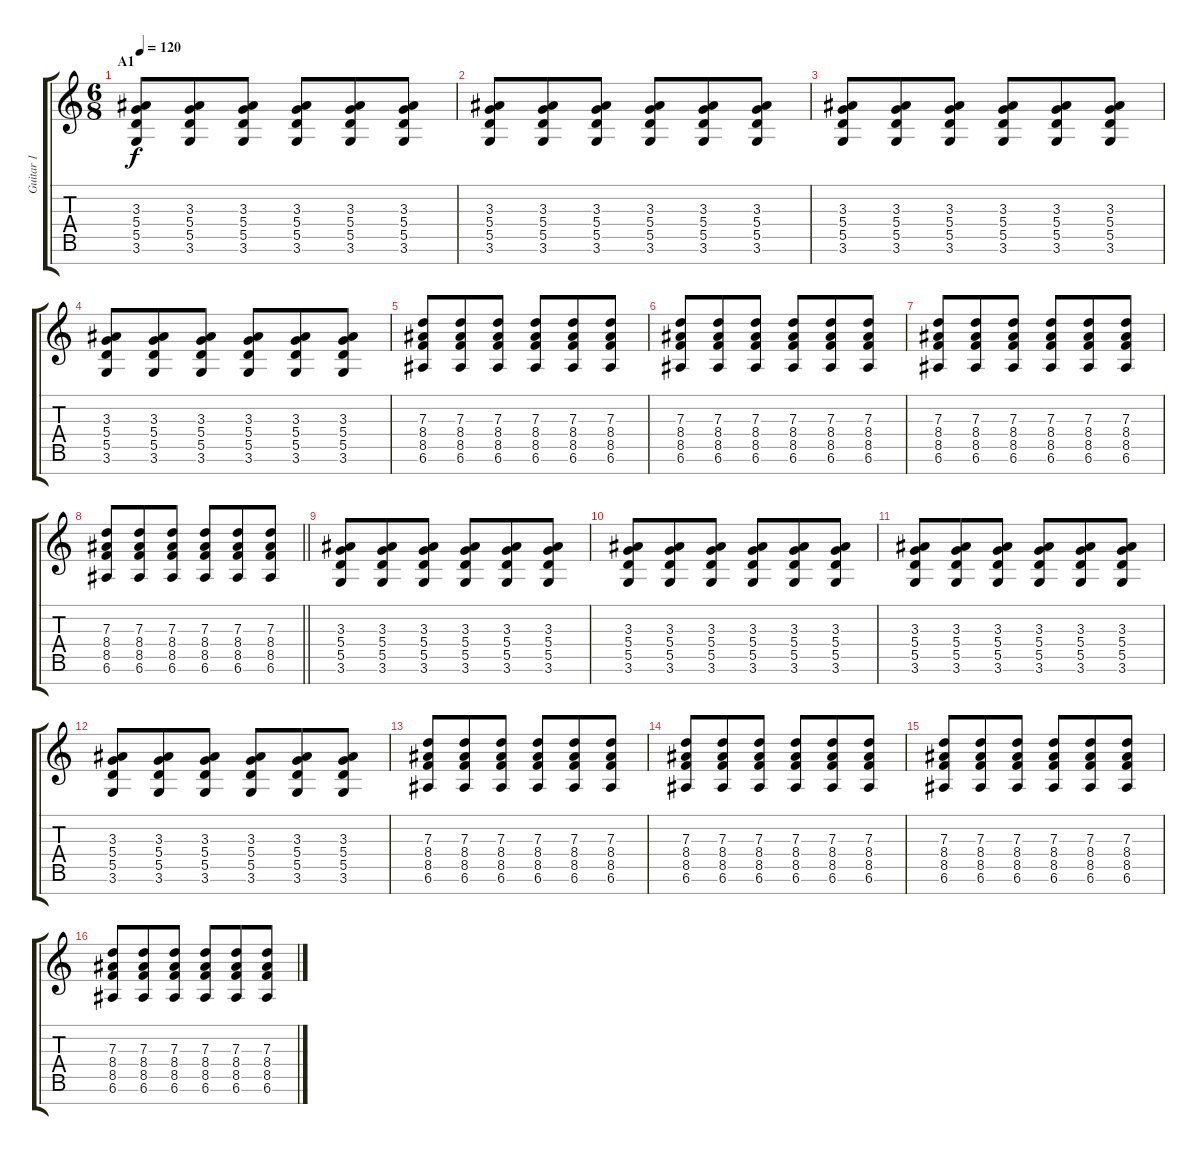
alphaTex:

\track ("Guitar 1" "Guitar 1") {instrument electricguitarjazz}
\staff {score tabs}
\tuning (E4 B3 G3 D3 A2 E2 B1) {hide}
\ts (6 8)
\section ("" "A1")
\tempo 120
\clef g2
\ks c
(3.3 5.4 5.5 3.6).8{dy f volume 10 instrument distortionguitar} (3.3 5.4 5.5 3.6).8 (3.3 5.4 5.5 3.6).8 (3.3 5.4 5.5 3.6).8 (3.3 5.4 5.5 3.6).8 (3.3 5.4 5.5 3.6).8 |
(3.3 5.4 5.5 3.6).8 (3.3 5.4 5.5 3.6).8 (3.3 5.4 5.5 3.6).8 (3.3 5.4 5.5 3.6).8 (3.3 5.4 5.5 3.6).8 (3.3 5.4 5.5 3.6).8 |
(3.3 5.4 5.5 3.6).8 (3.3 5.4 5.5 3.6).8 (3.3 5.4 5.5 3.6).8 (3.3 5.4 5.5 3.6).8 (3.3 5.4 5.5 3.6).8 (3.3 5.4 5.5 3.6).8 |
(3.3 5.4 5.5 3.6).8 (3.3 5.4 5.5 3.6).8 (3.3 5.4 5.5 3.6).8 (3.3 5.4 5.5 3.6).8 (3.3 5.4 5.5 3.6).8 (3.3 5.4 5.5 3.6).8 |
(7.3 8.4 8.5 6.6).8 (7.3 8.4 8.5 6.6).8 (7.3 8.4 8.5 6.6).8 (7.3 8.4 8.5 6.6).8 (7.3 8.4 8.5 6.6).8 (7.3 8.4 8.5 6.6).8 |
(7.3 8.4 8.5 6.6).8 (7.3 8.4 8.5 6.6).8 (7.3 8.4 8.5 6.6).8 (7.3 8.4 8.5 6.6).8 (7.3 8.4 8.5 6.6).8 (7.3 8.4 8.5 6.6).8 |
(7.3 8.4 8.5 6.6).8 (7.3 8.4 8.5 6.6).8 (7.3 8.4 8.5 6.6).8 (7.3 8.4 8.5 6.6).8 (7.3 8.4 8.5 6.6).8 (7.3 8.4 8.5 6.6).8 |
\barLineRight lightlight
(7.3 8.4 8.5 6.6).8 (7.3 8.4 8.5 6.6).8 (7.3 8.4 8.5 6.6).8 (7.3 8.4 8.5 6.6).8 (7.3 8.4 8.5 6.6).8 (7.3 8.4 8.5 6.6).8 |
(3.3 5.4 5.5 3.6).8 (3.3 5.4 5.5 3.6).8 (3.3 5.4 5.5 3.6).8 (3.3 5.4 5.5 3.6).8 (3.3 5.4 5.5 3.6).8 (3.3 5.4 5.5 3.6).8 |
(3.3 5.4 5.5 3.6).8 (3.3 5.4 5.5 3.6).8 (3.3 5.4 5.5 3.6).8 (3.3 5.4 5.5 3.6).8 (3.3 5.4 5.5 3.6).8 (3.3 5.4 5.5 3.6).8 |
(3.3 5.4 5.5 3.6).8 (3.3 5.4 5.5 3.6).8 (3.3 5.4 5.5 3.6).8 (3.3 5.4 5.5 3.6).8 (3.3 5.4 5.5 3.6).8 (3.3 5.4 5.5 3.6).8 |
(3.3 5.4 5.5 3.6).8 (3.3 5.4 5.5 3.6).8 (3.3 5.4 5.5 3.6).8 (3.3 5.4 5.5 3.6).8 (3.3 5.4 5.5 3.6).8 (3.3 5.4 5.5 3.6).8 |
(7.3 8.4 8.5 6.6).8 (7.3 8.4 8.5 6.6).8 (7.3 8.4 8.5 6.6).8 (7.3 8.4 8.5 6.6).8 (7.3 8.4 8.5 6.6).8 (7.3 8.4 8.5 6.6).8 |
(7.3 8.4 8.5 6.6).8 (7.3 8.4 8.5 6.6).8 (7.3 8.4 8.5 6.6).8 (7.3 8.4 8.5 6.6).8 (7.3 8.4 8.5 6.6).8 (7.3 8.4 8.5 6.6).8 |
(7.3 8.4 8.5 6.6).8 (7.3 8.4 8.5 6.6).8 (7.3 8.4 8.5 6.6).8 (7.3 8.4 8.5 6.6).8 (7.3 8.4 8.5 6.6).8 (7.3 8.4 8.5 6.6).8 |
(7.3 8.4 8.5 6.6).8 (7.3 8.4 8.5 6.6).8 (7.3 8.4 8.5 6.6).8 (7.3 8.4 8.5 6.6).8 (7.3 8.4 8.5 6.6).8 (7.3 8.4 8.5 6.6).8
